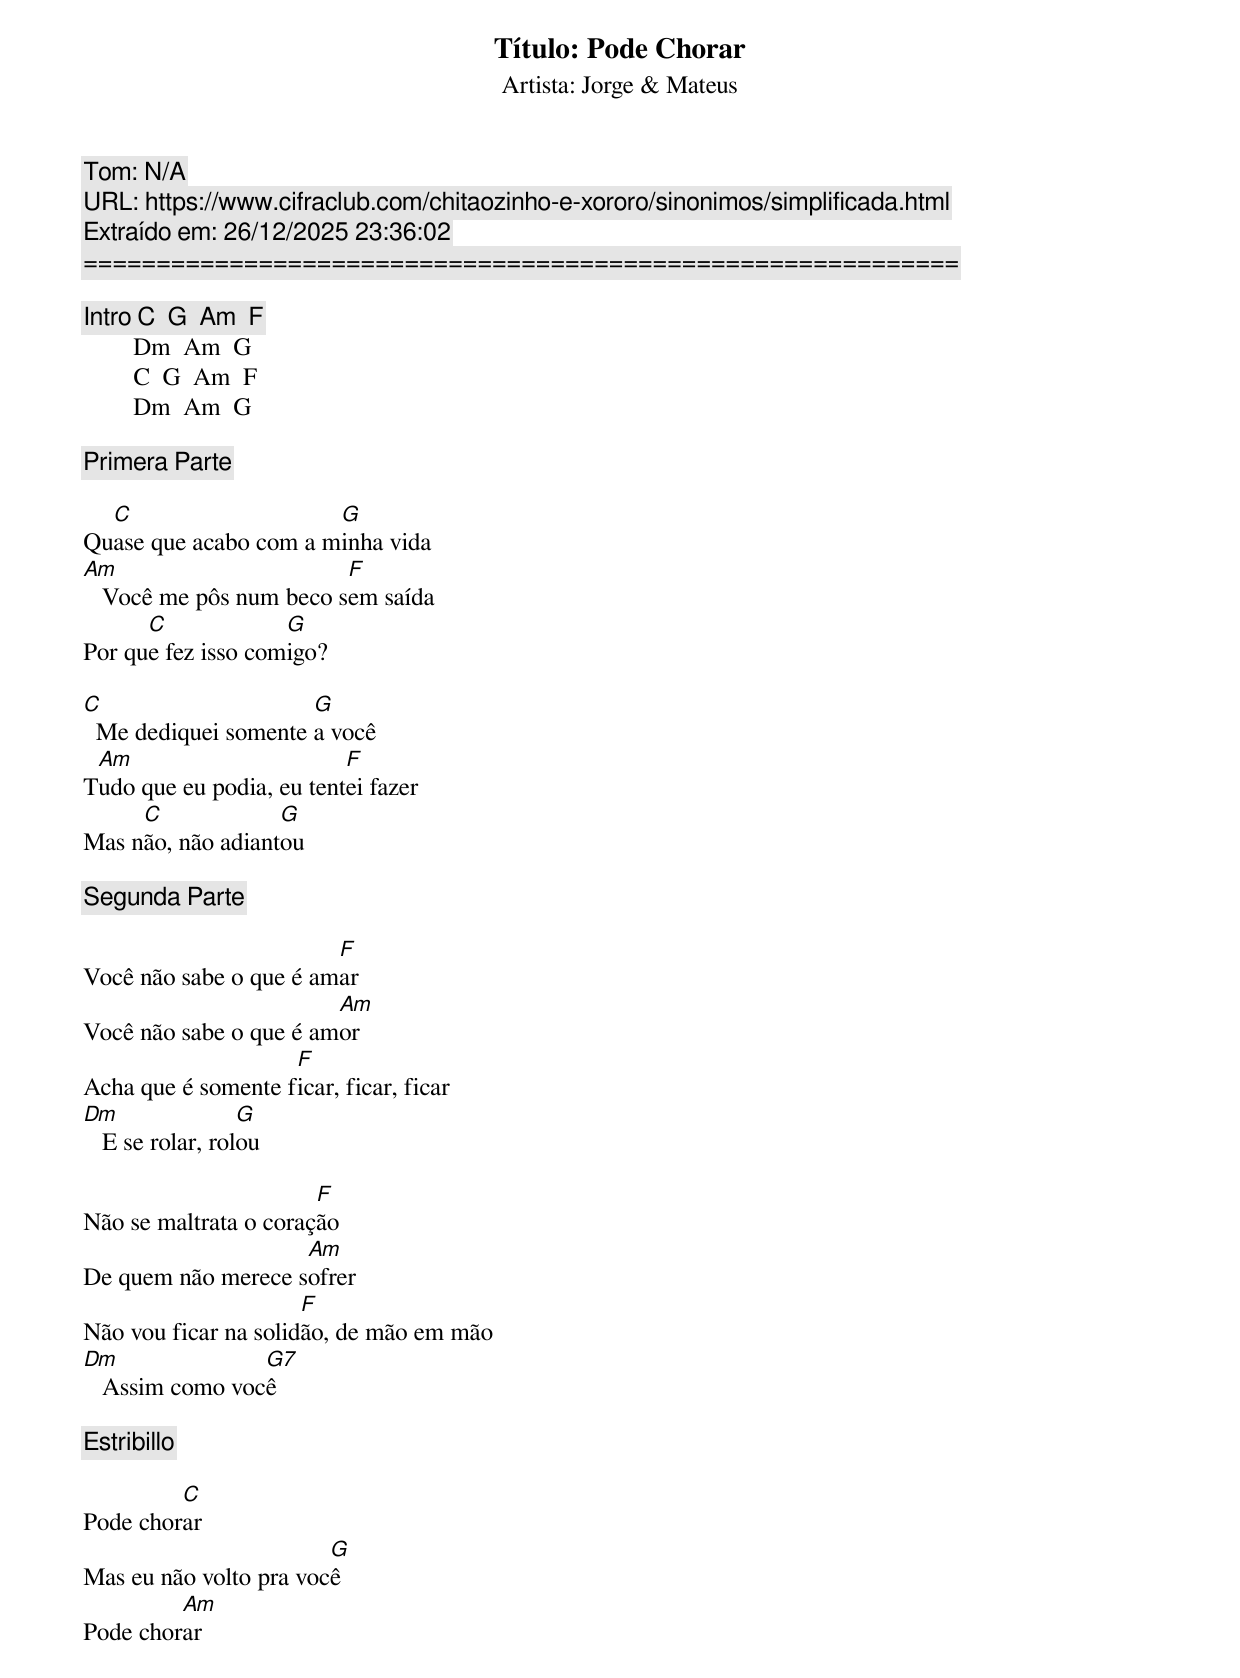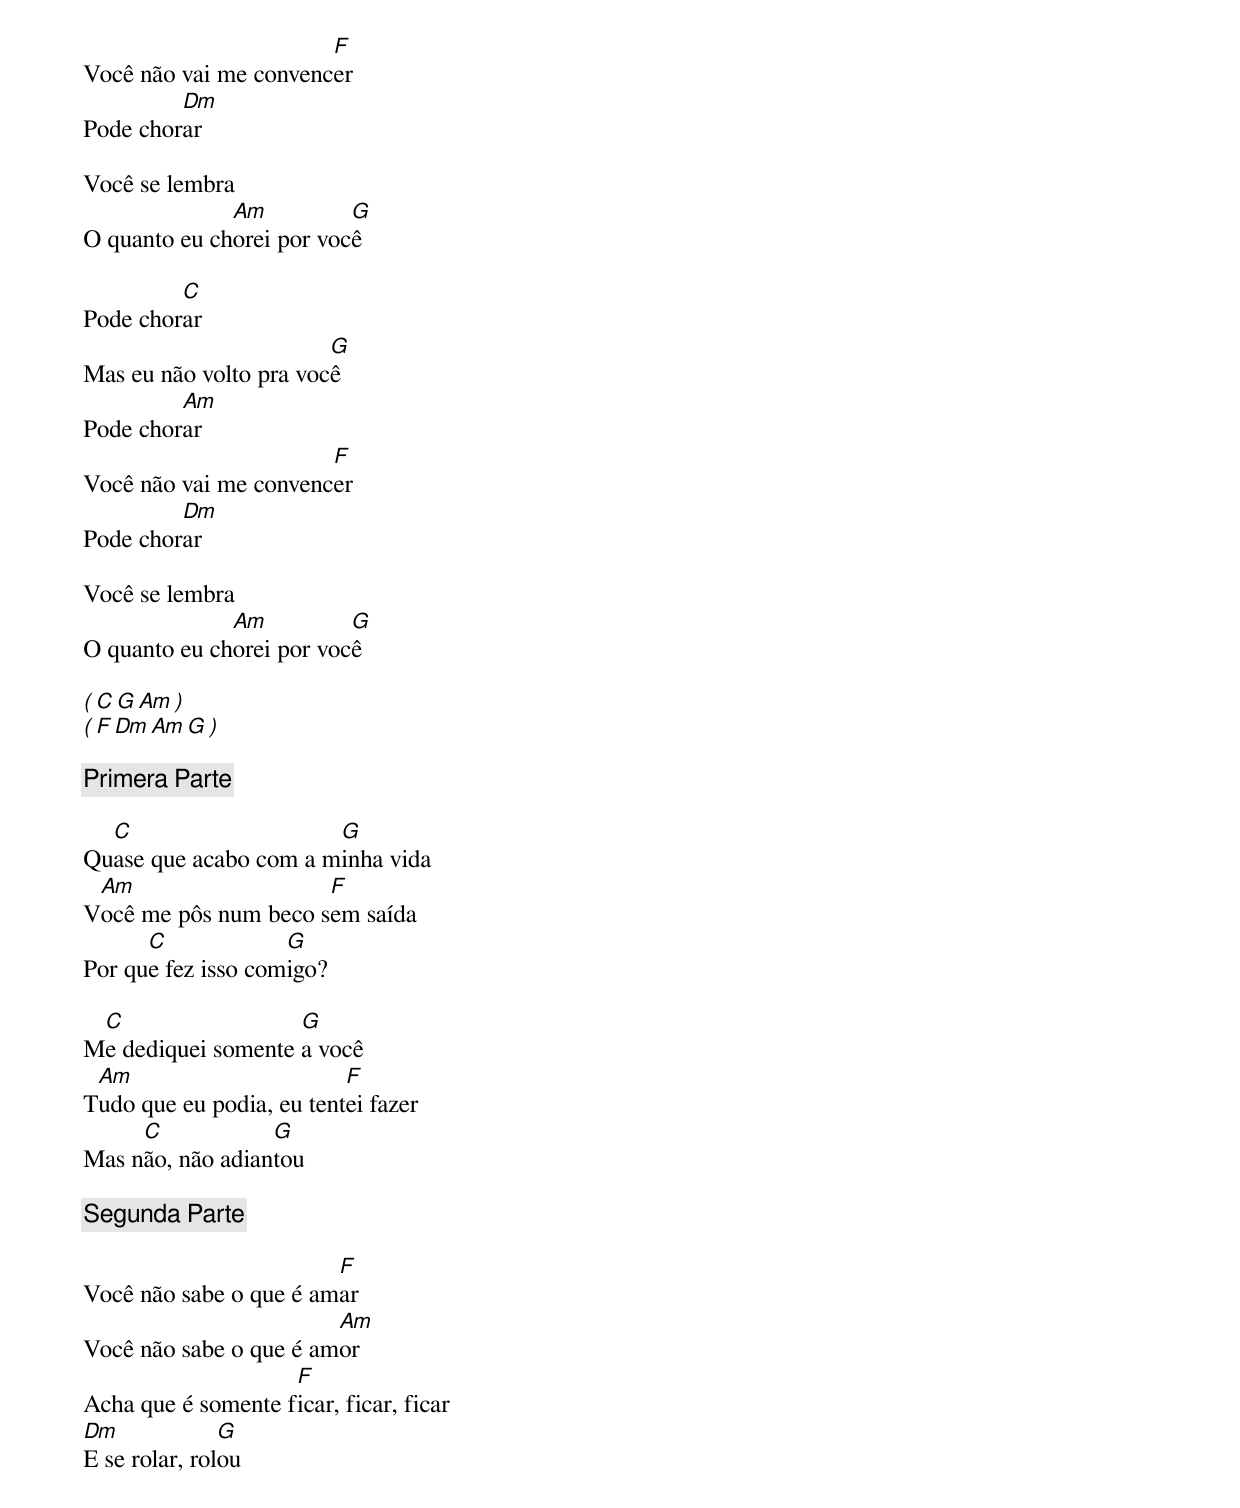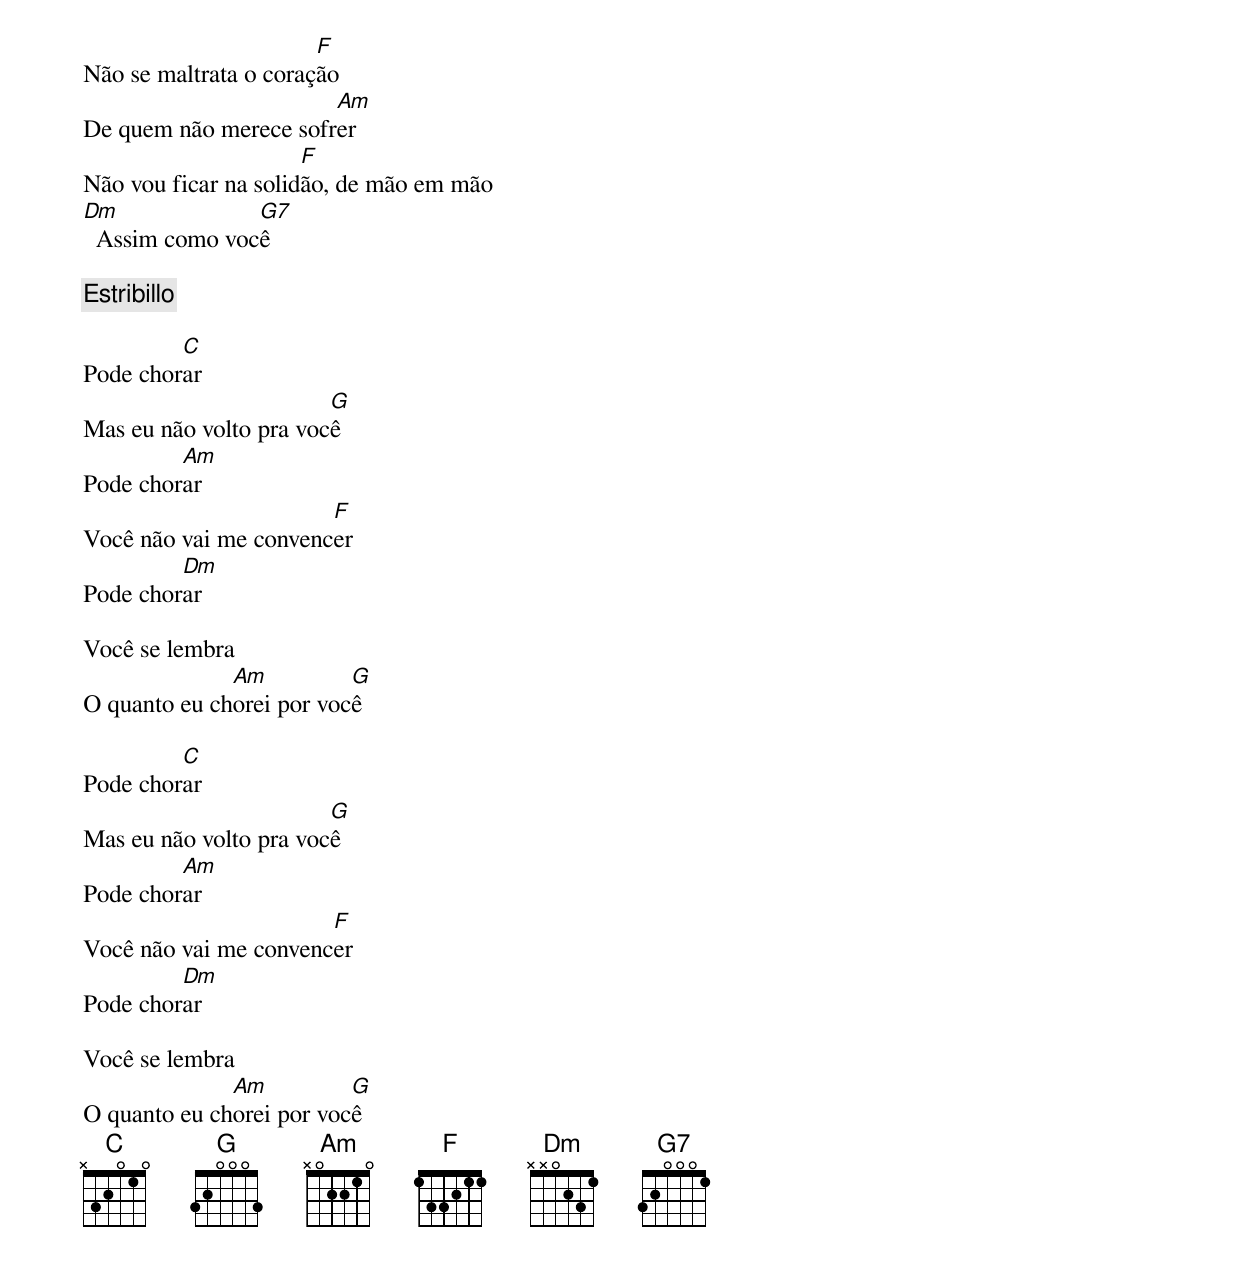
Título: Pode Chorar
Artista: Jorge & Mateus
Tom: N/A
URL: https://www.cifraclub.com/chitaozinho-e-xororo/sinonimos/simplificada.html
Extraído em: 26/12/2025 23:36:02
============================================================

[Intro] C  G  Am  F
        Dm  Am  G
        C  G  Am  F
        Dm  Am  G

[Primera Parte]

  C                    G
Quase que acabo com a minha vida
Am                       F
   Você me pôs num beco sem saída
      C             G
Por que fez isso comigo?

C                     G
  Me dediquei somente a você
 Am                       F
Tudo que eu podia, eu tentei fazer
     C             G
Mas não, não adiantou

[Segunda Parte]

                        F
Você não sabe o que é amar
                        Am
Você não sabe o que é amor
                    F
Acha que é somente ficar, ficar, ficar
Dm                G
   E se rolar, rolou

                       F
Não se maltrata o coração
                    Am
De quem não merece sofrer
                      F
Não vou ficar na solidão, de mão em mão
Dm               G7
   Assim como você

[Estribillo]

         C
Pode chorar
                        G
Mas eu não volto pra você
         Am
Pode chorar
                       F
Você não vai me convencer
         Dm
Pode chorar

Você se lembra
              Am          G
O quanto eu chorei por você

         C
Pode chorar
                        G
Mas eu não volto pra você
         Am
Pode chorar
                       F
Você não vai me convencer
         Dm
Pode chorar

Você se lembra
              Am          G
O quanto eu chorei por você

( C  G  Am )
( F  Dm  Am  G )

[Primera Parte]

  C                    G
Quase que acabo com a minha vida
 Am                   F
Você me pôs num beco sem saída
      C             G
Por que fez isso comigo?

 C                  G
Me dediquei somente a você
 Am                       F
Tudo que eu podia, eu tentei fazer
     C            G
Mas não, não adiantou

[Segunda Parte]

                        F
Você não sabe o que é amar
                        Am
Você não sabe o que é amor
                    F
Acha que é somente ficar, ficar, ficar
Dm             G
E se rolar, rolou

                       F
Não se maltrata o coração
                       Am
De quem não merece sofrer
                      F
Não vou ficar na solidão, de mão em mão
Dm              G7
  Assim como você

[Estribillo]

         C
Pode chorar
                        G
Mas eu não volto pra você
         Am
Pode chorar
                       F
Você não vai me convencer
         Dm
Pode chorar

Você se lembra
              Am          G
O quanto eu chorei por você

         C
Pode chorar
                        G
Mas eu não volto pra você
         Am
Pode chorar
                       F
Você não vai me convencer
         Dm
Pode chorar

Você se lembra
              Am          G
O quanto eu chorei por você
